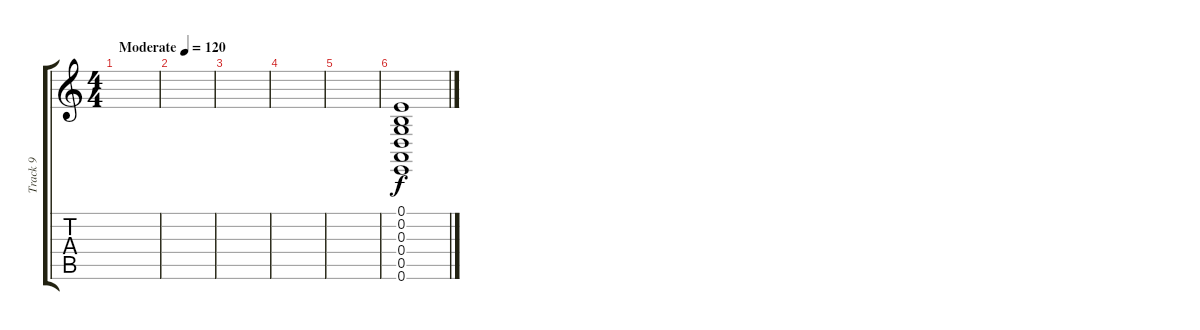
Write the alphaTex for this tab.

\track ("Track 9" "Track 9") {instrument whistle}
\staff {score tabs}
\tuning (E4 B3 G3 D3 A2 E2) {hide}
\ts (4 4)
\tempo (120 "Moderate")
\clef g2
\ks c
|
|
|
|
|
(0.1 0.2 0.3 0.4 0.5 0.6).1
